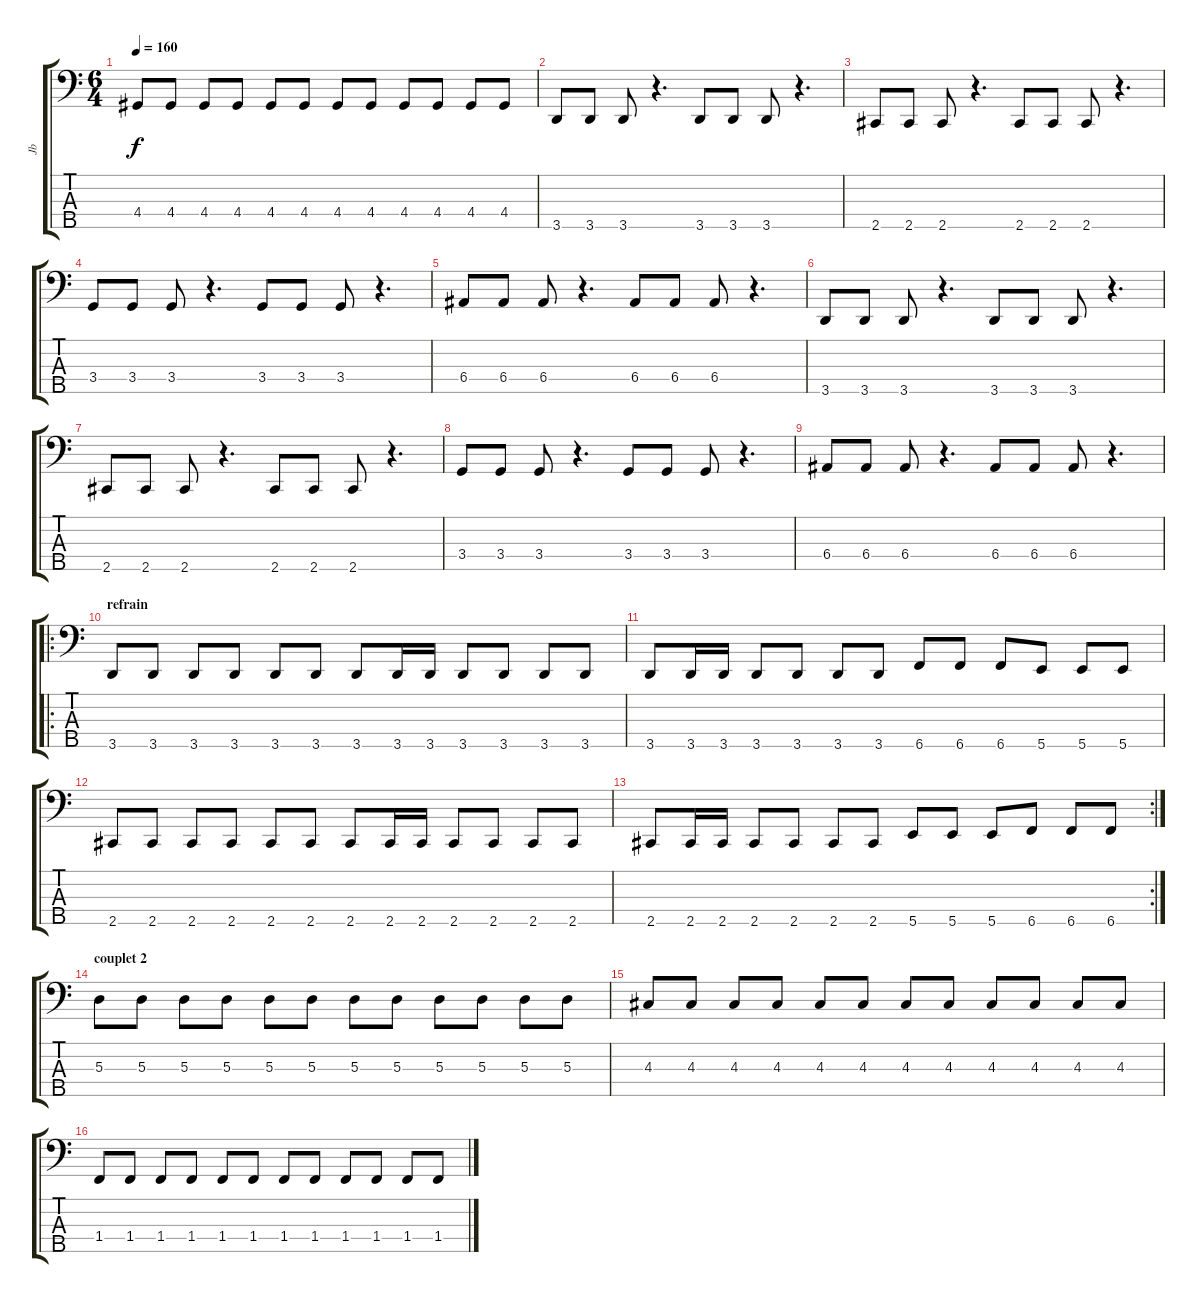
\track ("Jb" "Jb") {instrument electricbasspick}
\staff {score tabs}
\tuning (G2 D2 A1 E1 B0) {hide}
\ts (6 4)
\tempo 160
\clef f4
\ks c
4.4.8{dy f} 4.4.8 4.4.8 4.4.8 4.4.8 4.4.8 4.4.8 4.4.8 4.4.8 4.4.8 4.4.8 4.4.8 |
3.5.8 3.5.8 3.5.8 r.4{d} 3.5.8 3.5.8 3.5.8 r.4{d} |
2.5.8 2.5.8 2.5.8 r.4{d} 2.5.8 2.5.8 2.5.8 r.4{d} |
3.4.8 3.4.8 3.4.8 r.4{d} 3.4.8 3.4.8 3.4.8 r.4{d} |
6.4.8 6.4.8 6.4.8 r.4{d} 6.4.8 6.4.8 6.4.8 r.4{d} |
3.5.8 3.5.8 3.5.8 r.4{d} 3.5.8 3.5.8 3.5.8 r.4{d} |
2.5.8 2.5.8 2.5.8 r.4{d} 2.5.8 2.5.8 2.5.8 r.4{d} |
3.4.8 3.4.8 3.4.8 r.4{d} 3.4.8 3.4.8 3.4.8 r.4{d} |
6.4.8 6.4.8 6.4.8 r.4{d} 6.4.8 6.4.8 6.4.8 r.4{d} |
\ro
\section ("" "refrain")
3.5.8 3.5.8 3.5.8 3.5.8 3.5.8 3.5.8 3.5.8 3.5.16 3.5.16 3.5.8 3.5.8 3.5.8 3.5.8 |
3.5.8 3.5.16 3.5.16 3.5.8 3.5.8 3.5.8 3.5.8 6.5.8 6.5.8 6.5.8 5.5.8 5.5.8 5.5.8 |
2.5.8 2.5.8 2.5.8 2.5.8 2.5.8 2.5.8 2.5.8 2.5.16 2.5.16 2.5.8 2.5.8 2.5.8 2.5.8 |
\rc 2
2.5.8 2.5.16 2.5.16 2.5.8 2.5.8 2.5.8 2.5.8 5.5.8 5.5.8 5.5.8 6.5.8 6.5.8 6.5.8 |
\section ("" "couplet 2")
5.3.8 5.3.8 5.3.8 5.3.8 5.3.8 5.3.8 5.3.8 5.3.8 5.3.8 5.3.8 5.3.8 5.3.8 |
4.3.8 4.3.8 4.3.8 4.3.8 4.3.8 4.3.8 4.3.8 4.3.8 4.3.8 4.3.8 4.3.8 4.3.8 |
1.4.8 1.4.8 1.4.8 1.4.8 1.4.8 1.4.8 1.4.8 1.4.8 1.4.8 1.4.8 1.4.8 1.4.8
